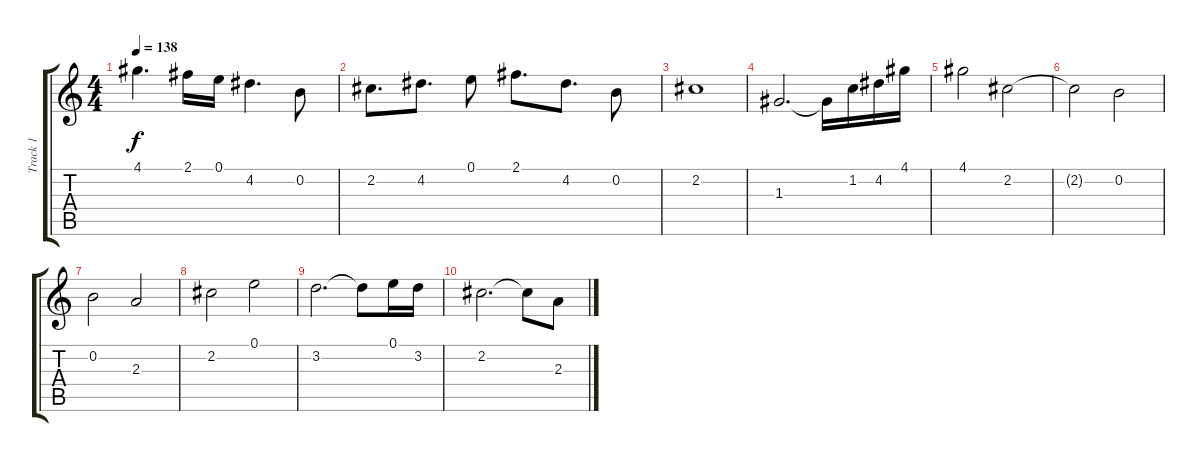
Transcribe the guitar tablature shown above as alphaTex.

\track ("Track 1" "Track 1") {instrument overdrivenguitar}
\staff {score tabs}
\tuning (E4 B3 G3 D3 A2 E2) {hide}
\ts (4 4)
\tempo 138
\clef g2
\ks c
4.1.4{d dy f} 2.1.16 0.1.16 4.2.4{d} 0.2.8 |
2.2.8{d} 4.2.8{d} 0.1.8 2.1.8{d} 4.2.8{d} 0.2.8 |
2.2.1 |
1.3.2{d} 1.3{t}.16 1.2.16 4.2.16 4.1.16 |
4.1.2 2.2.2 |
2.2{t}.2 0.2.2 |
0.2.2 2.3.2 |
2.2.2 0.1.2 |
3.2.2{d} 3.2{t}.8 0.1.16 3.2.16 |
2.2.2{d} 2.2{t}.8 2.3.8
